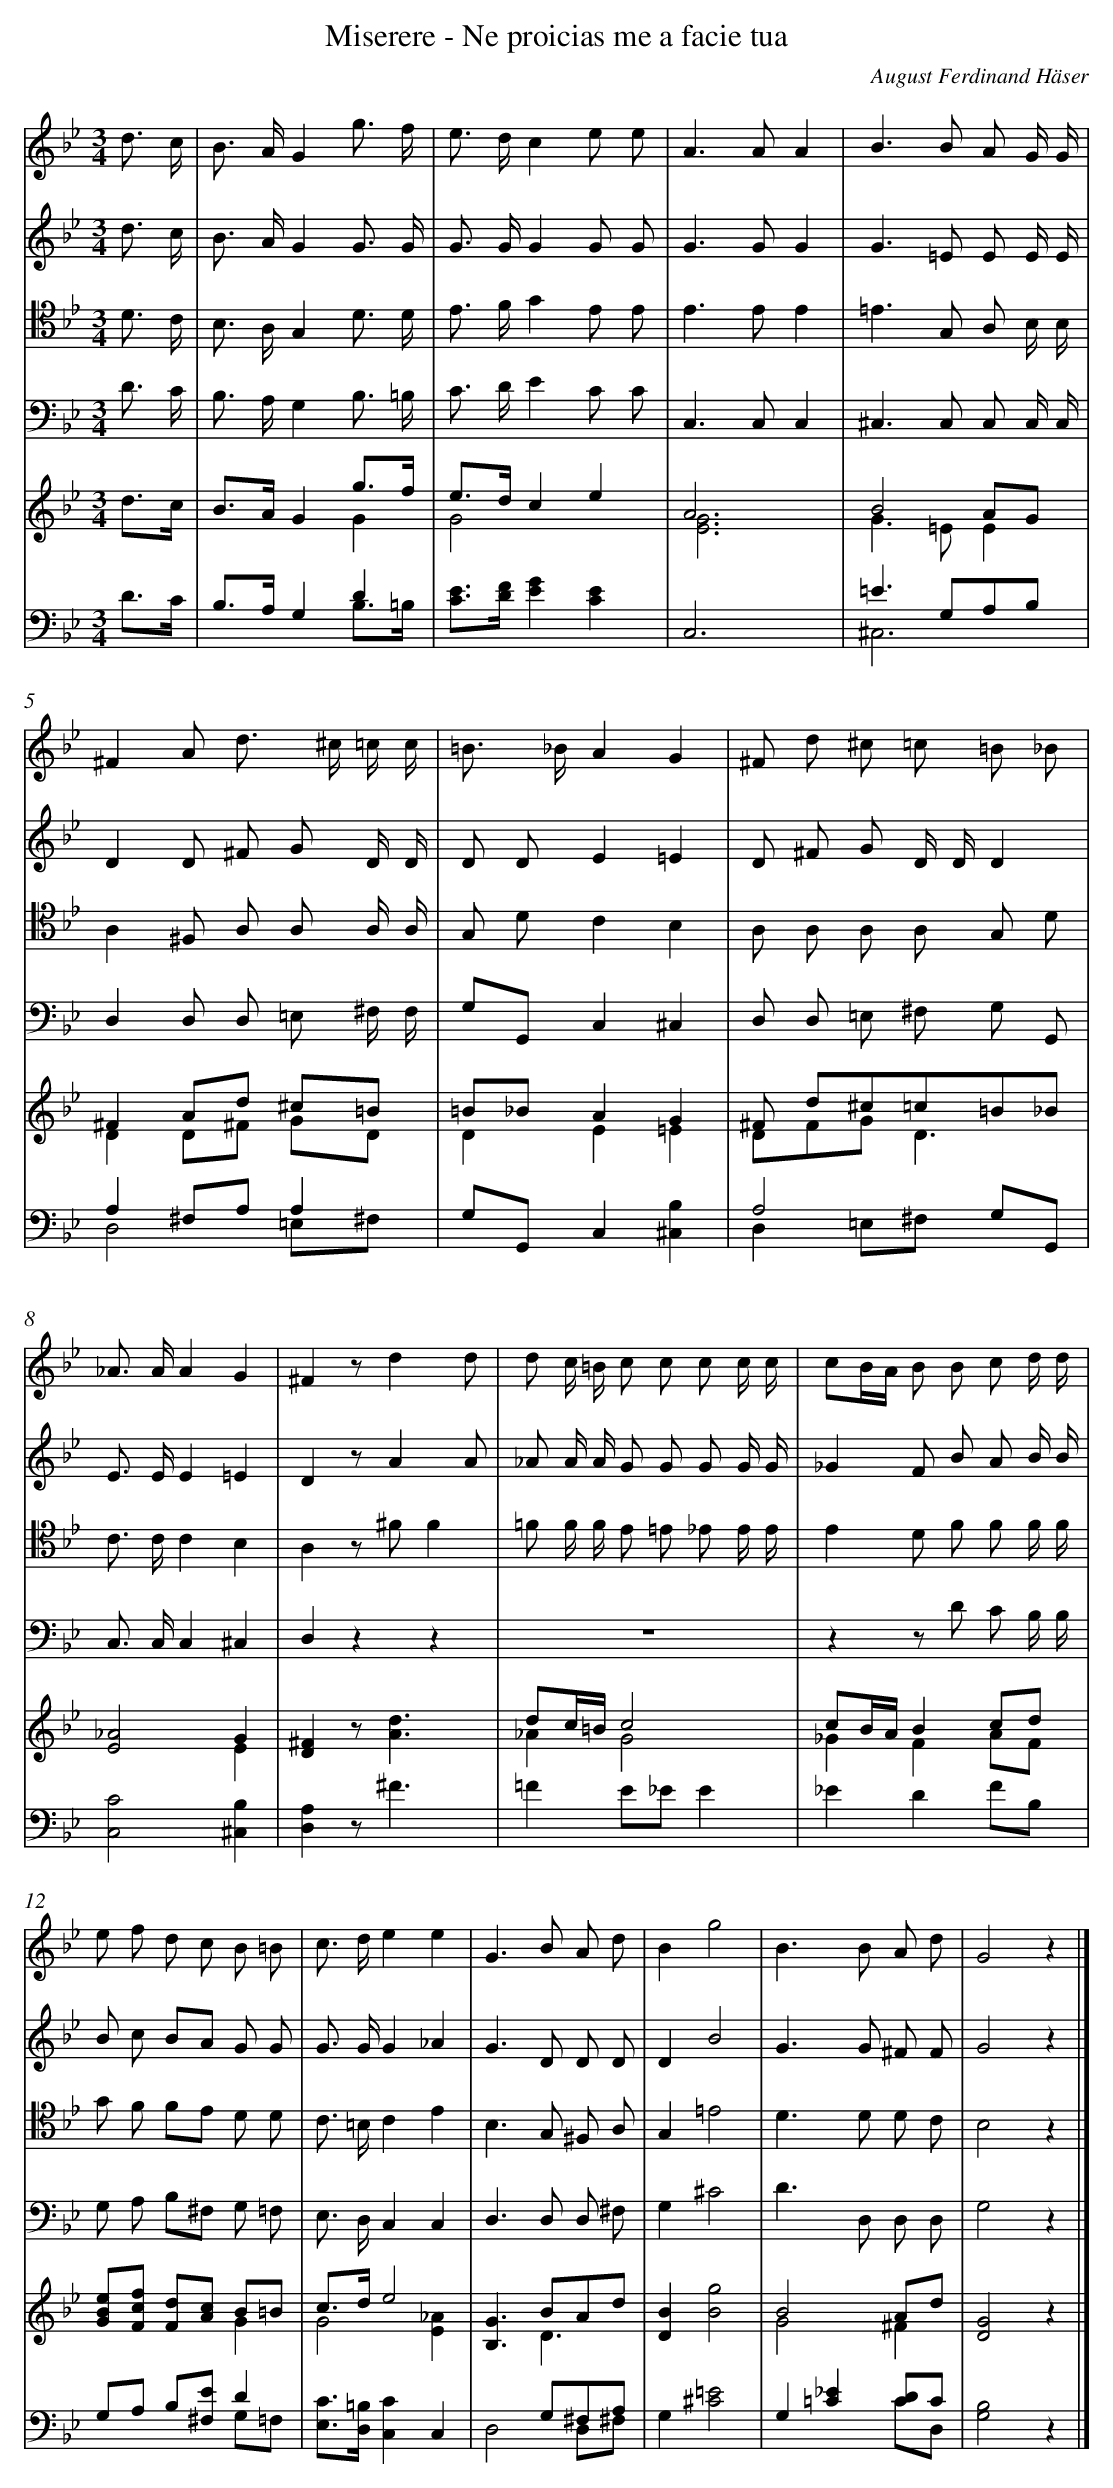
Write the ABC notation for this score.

X:1
T: Miserere - Ne proicias me a facie tua
C: August Ferdinand Häser
L: 1/8
M: 3/4
V: 1 clef=treble
V: 2 clef=treble
V: 3 clef=tenor
V: 4 clef=bass
V: 5 clef=treble
V: 6 clef=bass
K: Bb
[V:1] d3/ c/ [I:setbarnb 1]|
[V:2] d3/ c/ |
[V:3] D3/ C/ |
[V:4] D3/ C/ |
[V:5] d3/c/ |
[V:6] D3/C/ |
[V:1] B> AG2g3/ f/ |
[V:2] B> AG2G3/ G/ |
[V:3] B,> A,G,2D3/ D/ |
[V:4] B,> A,G,2B,3/ =B,/ |
[V:5] B>AG2g3/f/ & x4G2 |
[V:6] B,>A,G,2D2 & x4B,3/=B,/ |
[V:1] e> dc2e e |
[V:2] G> GG2G G |
[V:3] E> FG2E E |
[V:4] C> DE2C C |
[V:5] e>dc2e2 & G4x2 |
[V:6] [EC]>[FD][G2E2][E2C2] |
[V:1] A2>A2A2 |
[V:2] G2>G2G2 |
[V:3] E2>E2E2 |
[V:4] C,2>C,2C,2 |
[V:5] A6 & [G6E6] |
[V:6] C,6 |
[V:1] B2>B2 A G/ G/ |
[V:2] G2>=E2 E E/ E/ |
[V:3] =E2>G,2 A, B,/ B,/ |
[V:4] ^C,2>C,2 C, C,/ C,/ |
[V:5] B4AG & G2>=E2E2 |
[V:6] =E2>G,2A,B, & ^C,6 |
[V:1] ^F2A d> ^c =c/ c/ |
[V:2] D2D ^F G D/ D/ |
[V:3] A,2^F, A, A, A,/ A,/ |
[V:4] D,2D, D, =E, ^F,/ F,/ |
[V:5] ^F2Ad ^c=B & D2D^F GD |
[V:6] A,2^F,A,A,2 & D,4=E,^F, |
[V:1] =B> _BA2G2 |
[V:2] D DE2=E2 |
[V:3] G, DC2B,2 |
[V:4] G,G,,C,2^C,2 |
[V:5] =B_BA2G2 & D2E2=E2 |
[V:6] G,G,,C,2[B,2^C,2] |
[V:1] ^F d ^c =c =B _B |
[V:2] D ^F G D/ D/D2 |
[V:3] A, A, A, A, G, D |
[V:4] D, D, =E, ^F, G, G,, |
[V:5] ^F d^c=c=B_B & DFGD3 |
[V:6] A,4G,G,, & D,2=E,^F,x2 |
[V:1] _A> AA2G2 |
[V:2] E> EE2=E2 |
[V:3] C> CC2B,2 |
[V:4] C,> C,C,2^C,2 |
[V:5] [_A4E4]G2 & x4E2 |
[V:6] [C4C,4][B,2^C,2] |
[V:1] ^F2zd2d |
[V:2] D2zA2A |
[V:3] A,2z ^FF2 |
[V:4] D,2z2z2 |
[V:5] [^F2D2]z[d3A3] |
[V:6] [A,2D,2]z^F3 |
[V:1] d c/ =B/ c c c c/ c/ |
[V:2] _A A/ A/ G G G G/ G/ |
[V:3] =F F/ F/ E =E _E E/ E/ |
[V:4] z6 |
[V:5] dc/=B/c4 & _A2G4 |
[V:6] =F2E_EE2 |
[V:1] cB/A/ B B c d/ d/ |
[V:2] _G2F B A B/ B/ |
[V:3] E2D F F F/ F/ |
[V:4] z2z D C B,/ B,/ |
[V:5] cB/A/B2cd & _G2F2AF |
[V:6] _E2D2FB, |
[V:1] e f d c B =B |
[V:2] B c BA G G |
[V:3] G F FE D D |
[V:4] G, A, B,^F, G, =F, |
[V:5] [eBG][fcF] [dF][cA] B=B & x4G2 |
[V:6] G,A, B,[E^F,]D2 & x4G,=F, |
[V:1] c> de2e2 |
[V:2] G> GG2_A2 |
[V:3] C> =B,C2E2 |
[V:4] E,> D,C,2C,2 |
[V:5] c>de4 & G4[_A2E2] |
[V:6] [CE,]>[=B,D,][C2C,2]C,2 |
[V:1] G2>B2 A d |
[V:2] G2>D2 D D |
[V:3] B,2>G,2 ^F, A, |
[V:4] D,2>D,2 D, ^F, |
[V:5] [G2B,2]>B2Ad & x3D3 |
[V:6] x2>G,2^F,A, & D,4D,^F, |
[V:1] B2g4 |
[V:2] D2B4 |
[V:3] G,2=E4 |
[V:4] G,2^C4 |
[V:5] [B2D2][g4B4] |
[V:6] G,2[=E4^C4] |
[V:1] B2>B2 A d |
[V:2] G2>G2 ^F F |
[V:3] D2>D2 D C |
[V:4] D2>D,2 D, D, |
[V:5] B4Ad & G4^F2 |
[V:6] G,2[_E2=C2][DC]C & x4CD, |
[V:1] G4z2 |]
[V:2] G4z2 |]
[V:3] B,4z2 |]
[V:4] G,4z2 |]
[V:5] [G4D4]z2 |]
[V:6] [B,4G,4]z2 |]
